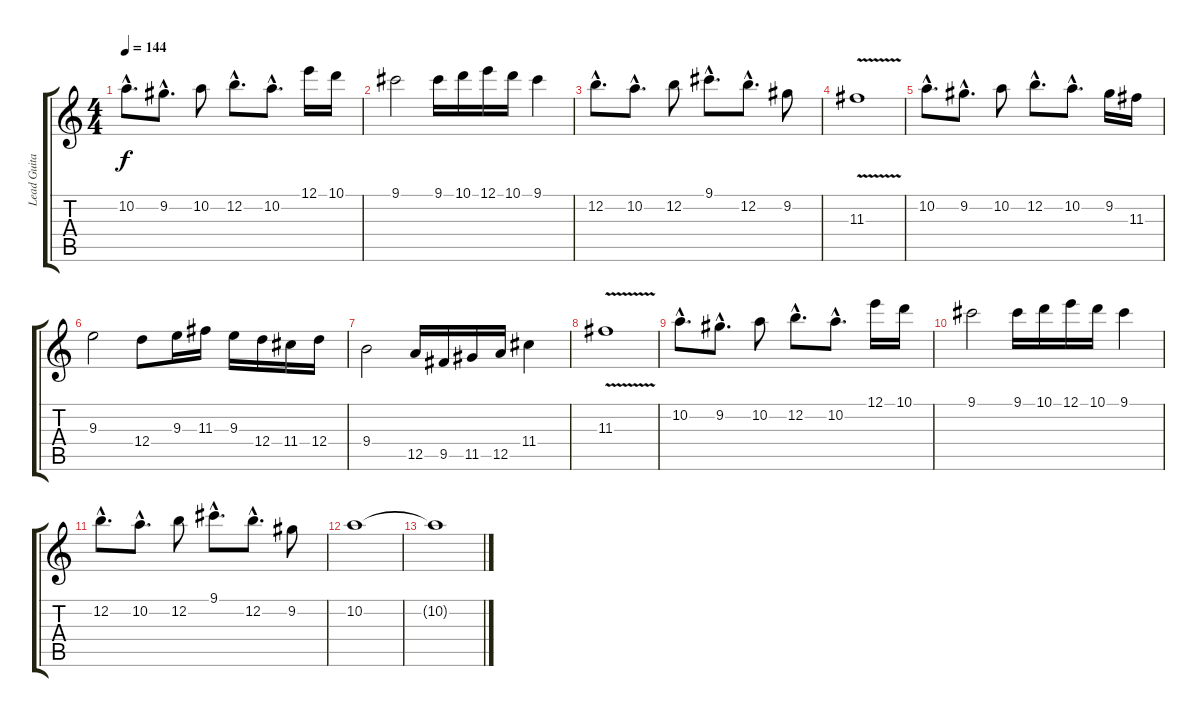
\track ("Lead Guitar" "Lead Guita") {instrument distortionguitar}
\staff {score tabs}
\tuning (E4 B3 G3 D3 A2 E2) {hide}
\ts (4 4)
\tempo 144
\clef g2
\ks c
10.2{hac}.8{d dy f} 9.2{hac}.8{d} 10.2.8 12.2{hac}.8{d} 10.2{hac}.8{d} 12.1.16 10.1.16 |
9.1.2 9.1.16 10.1.16 12.1.16 10.1.16 9.1.4 |
12.2{hac}.8{d} 10.2{hac}.8{d} 12.2.8 9.1{hac}.8{d} 12.2{hac}.8{d} 9.2.8 |
11.3{v}.1 |
10.2{hac}.8{d} 9.2{hac}.8{d} 10.2.8 12.2{hac}.8{d} 10.2{hac}.8{d} 9.2.16 11.3.16 |
9.3.2 12.4.8 9.3.16 11.3.16 9.3.16 12.4.16 11.4.16 12.4.16 |
9.4.2 12.5.16 9.5.16 11.5.16 12.5.16 11.4.4 |
11.3{v}.1 |
10.2{hac}.8{d} 9.2{hac}.8{d} 10.2.8 12.2{hac}.8{d} 10.2{hac}.8{d} 12.1.16 10.1.16 |
9.1.2 9.1.16 10.1.16 12.1.16 10.1.16 9.1.4 |
12.2{hac}.8{d} 10.2{hac}.8{d} 12.2.8 9.1{hac}.8{d} 12.2{hac}.8{d} 9.2.8 |
10.2.1 |
10.2{t}.1
